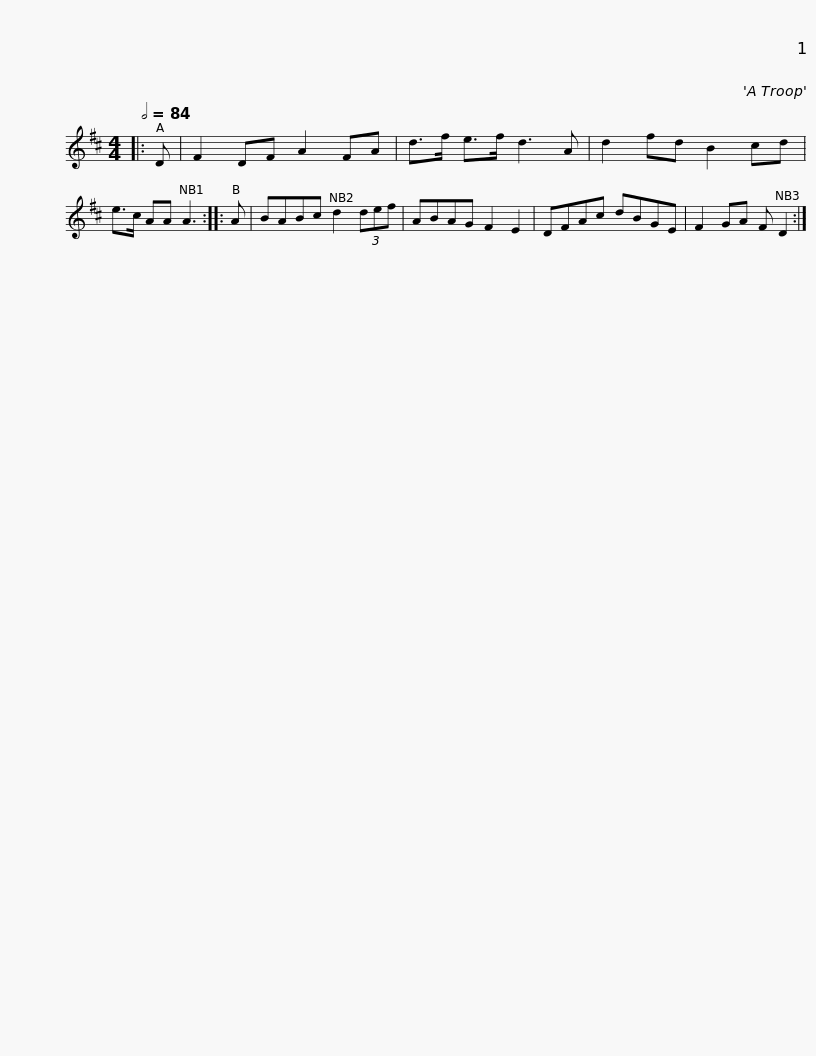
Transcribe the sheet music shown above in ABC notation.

X:1
L:1/8
Q:1/2=84
M:4/4
I:linebreak $
K:D
V:1 treble
V:1
|: D | F2 DF A2 FA | d>f e>f d3 A | d2 fd B2 cd | e>c AA A3 :: %5
 A | BABc d2 (3def |$ ABAG F2 E2 | DFAc dBGE | F2 GA F D2 :| %10
